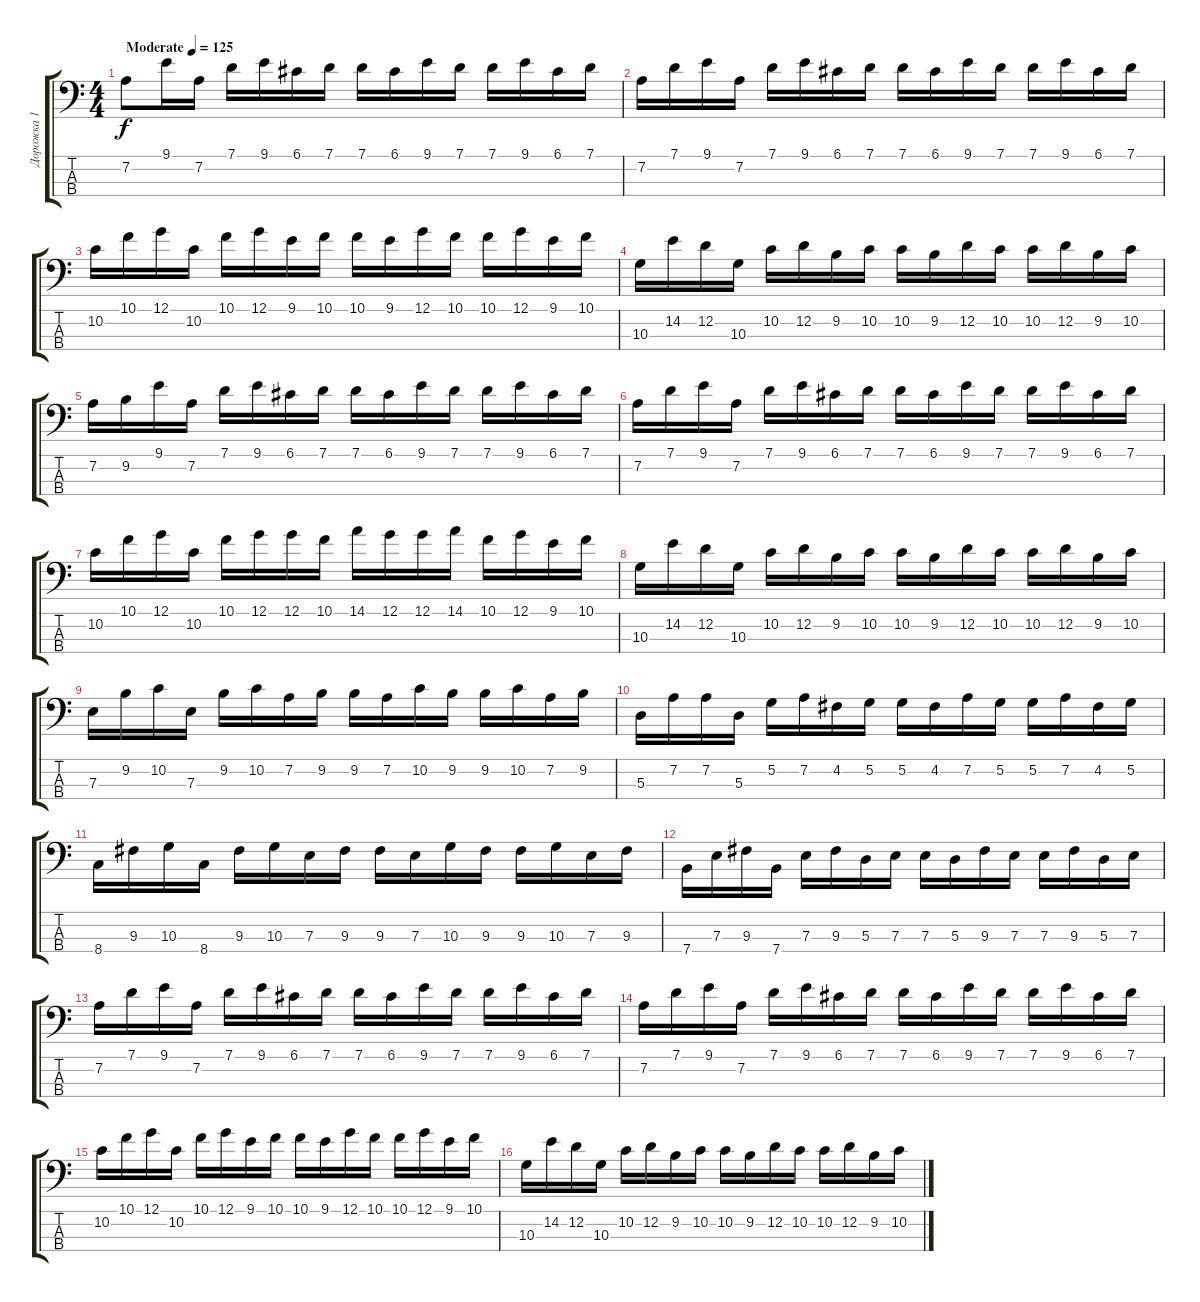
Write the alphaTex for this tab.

\track ("Дорожка 1" "Дорожка 1") {instrument electricbasspick}
\staff {score tabs}
\tuning (G2 D2 A1 E1) {hide}
\ts (4 4)
\tempo (125 "Moderate")
\clef f4
\ks c
7.2.8{dy f instrument electricbasspick} 9.1.16 7.2.16 7.1.16 9.1.16 6.1.16 7.1.16 7.1.16 6.1.16 9.1.16 7.1.16 7.1.16 9.1.16 6.1.16 7.1.16 |
7.2.16 7.1.16 9.1.16 7.2.16 7.1.16 9.1.16 6.1.16 7.1.16 7.1.16 6.1.16 9.1.16 7.1.16 7.1.16 9.1.16 6.1.16 7.1.16 |
10.2.16 10.1.16 12.1.16 10.2.16 10.1.16 12.1.16 9.1.16 10.1.16 10.1.16 9.1.16 12.1.16 10.1.16 10.1.16 12.1.16 9.1.16 10.1.16 |
10.3.16 14.2.16 12.2.16 10.3.16 10.2.16 12.2.16 9.2.16 10.2.16 10.2.16 9.2.16 12.2.16 10.2.16 10.2.16 12.2.16 9.2.16 10.2.16 |
7.2.16 9.2.16 9.1.16 7.2.16 7.1.16 9.1.16 6.1.16 7.1.16 7.1.16 6.1.16 9.1.16 7.1.16 7.1.16 9.1.16 6.1.16 7.1.16 |
7.2.16 7.1.16 9.1.16 7.2.16 7.1.16 9.1.16 6.1.16 7.1.16 7.1.16 6.1.16 9.1.16 7.1.16 7.1.16 9.1.16 6.1.16 7.1.16 |
10.2.16 10.1.16 12.1.16 10.2.16 10.1.16 12.1.16 12.1.16 10.1.16 14.1.16 12.1.16 12.1.16 14.1.16 10.1.16 12.1.16 9.1.16 10.1.16 |
10.3.16 14.2.16 12.2.16 10.3.16 10.2.16 12.2.16 9.2.16 10.2.16 10.2.16 9.2.16 12.2.16 10.2.16 10.2.16 12.2.16 9.2.16 10.2.16 |
7.3.16 9.2.16 10.2.16 7.3.16 9.2.16 10.2.16 7.2.16 9.2.16 9.2.16 7.2.16 10.2.16 9.2.16 9.2.16 10.2.16 7.2.16 9.2.16 |
5.3.16 7.2.16 7.2.16 5.3.16 5.2.16 7.2.16 4.2.16 5.2.16 5.2.16 4.2.16 7.2.16 5.2.16 5.2.16 7.2.16 4.2.16 5.2.16 |
8.4.16 9.3.16 10.3.16 8.4.16 9.3.16 10.3.16 7.3.16 9.3.16 9.3.16 7.3.16 10.3.16 9.3.16 9.3.16 10.3.16 7.3.16 9.3.16 |
7.4.16 7.3.16 9.3.16 7.4.16 7.3.16 9.3.16 5.3.16 7.3.16 7.3.16 5.3.16 9.3.16 7.3.16 7.3.16 9.3.16 5.3.16 7.3.16 |
7.2.16 7.1.16 9.1.16 7.2.16 7.1.16 9.1.16 6.1.16 7.1.16 7.1.16 6.1.16 9.1.16 7.1.16 7.1.16 9.1.16 6.1.16 7.1.16 |
7.2.16 7.1.16 9.1.16 7.2.16 7.1.16 9.1.16 6.1.16 7.1.16 7.1.16 6.1.16 9.1.16 7.1.16 7.1.16 9.1.16 6.1.16 7.1.16 |
10.2.16 10.1.16 12.1.16 10.2.16 10.1.16 12.1.16 9.1.16 10.1.16 10.1.16 9.1.16 12.1.16 10.1.16 10.1.16 12.1.16 9.1.16 10.1.16 |
10.3.16 14.2.16 12.2.16 10.3.16 10.2.16 12.2.16 9.2.16 10.2.16 10.2.16 9.2.16 12.2.16 10.2.16 10.2.16 12.2.16 9.2.16 10.2.16
